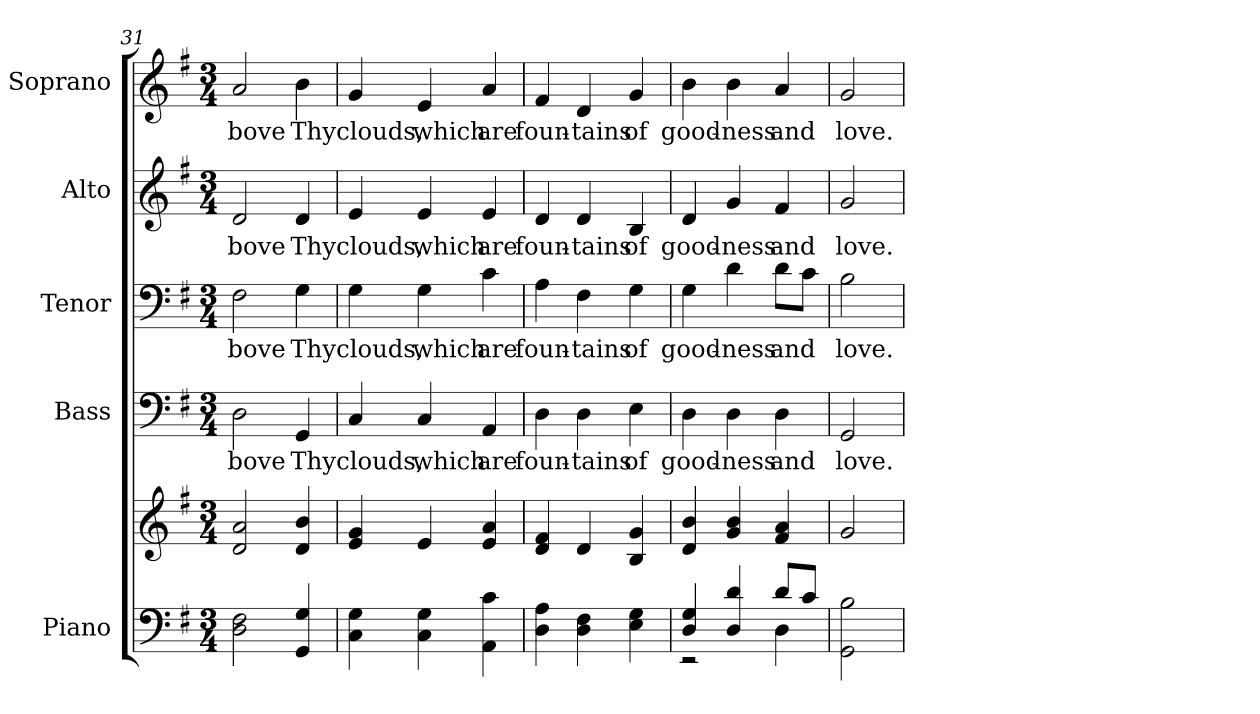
**kern	**kern	**kern	**text	**kern	**text	**kern	**text	**kern	**text
*part5	*part5	*part4	*part4	*part3	*part3	*part2	*part2	*part1	*part1
*staff6	*staff5	*staff4	*staff4	*staff3	*staff3	*staff2	*staff2	*staff1	*staff1
*I"Piano	*	*I"Bass	*	*I"Tenor	*	*I"Alto	*	*I"Soprano	*
*I'Pno.	*	*I'B.	*	*I'T.	*	*I'A.	*	*I'S.	*
*clefF4	*clefG2	*clefF4	*	*clefF4	*	*clefG2	*	*clefG2	*
*k[f#]	*k[f#]	*k[f#]	*	*k[f#]	*	*k[f#]	*	*k[f#]	*
*G:	*G:	*G:	*	*G:	*	*G:	*	*G:	*
*M3/4	*M3/4	*M3/4	*	*M3/4	*	*M3/4	*	*M3/4	*
=31	=31	=31	=31	=31	=31	=31	=31	=31	=31
!	!	!	!LO:LY:b:color=#000000	!	!	!	!	!	!
!	!	!	!	!	!LO:LY:b:color=#000000	!	!	!	!
!	!	!	!	!	!	!	!LO:LY:b:color=#000000	!	!
!	!	!	!	!	!	!	!	!	!LO:LY:b:color=#000000
2Di\ 2F#i	2di/ 2ai	2Di\	-bove	2F#i\	-bove	2di/	-bove	2ai/	-bove
!	!	!	!LO:LY:b:color=#000000	!	!	!	!	!	!
!	!	!	!	!	!LO:LY:b:color=#000000	!	!	!	!
!	!	!	!	!	!	!	!LO:LY:b:color=#000000	!	!
!	!	!	!	!	!	!	!	!	!LO:LY:b:color=#000000
4GGi/ 4Gi	4di/ 4bi	4GGi/	Thy	4Gi\	Thy	4di/	Thy	4bi\	Thy
=32	=32	=32	=32	=32	=32	=32	=32	=32	=32
!	!	!	!LO:LY:b:color=#000000	!	!	!	!	!	!
!	!	!	!	!	!LO:LY:b:color=#000000	!	!	!	!
!	!	!	!	!	!	!	!LO:LY:b:color=#000000	!	!
!	!	!	!	!	!	!	!	!	!LO:LY:b:color=#000000
4Ci\ 4Gi	4ei/ 4gi	4Ci/	clouds,	4Gi\	clouds,	4ei/	clouds,	4gi/	clouds,
!	!	!	!LO:LY:b:color=#000000	!	!	!	!	!	!
!	!	!	!	!	!LO:LY:b:color=#000000	!	!	!	!
!	!	!	!	!	!	!	!LO:LY:b:color=#000000	!	!
!	!	!	!	!	!	!	!	!	!LO:LY:b:color=#000000
4Ci\ 4Gi	4ei/	4Ci/	which	4Gi\	which	4ei/	which	4ei/	which
!	!	!	!LO:LY:b:color=#000000	!	!	!	!	!	!
!	!	!	!	!	!LO:LY:b:color=#000000	!	!	!	!
!	!	!	!	!	!	!	!LO:LY:b:color=#000000	!	!
!	!	!	!	!	!	!	!	!	!LO:LY:b:color=#000000
4AAi\ 4ci	4ei/ 4ai	4AAi/	are	4ci\	are	4ei/	are	4ai/	are
=33	=33	=33	=33	=33	=33	=33	=33	=33	=33
!	!	!	!LO:LY:b:color=#000000	!	!	!	!	!	!
!	!	!	!	!	!LO:LY:b:color=#000000	!	!	!	!
!	!	!	!	!	!	!	!LO:LY:b:color=#000000	!	!
!	!	!	!	!	!	!	!	!	!LO:LY:b:color=#000000
4Di\ 4Ai	4di/ 4f#i	4Di\	foun-	4Ai\	foun-	4di/	foun-	4f#i/	foun-
!	!	!	!LO:LY:b:color=#000000	!	!	!	!	!	!
!	!	!	!	!	!LO:LY:b:color=#000000	!	!	!	!
!	!	!	!	!	!	!	!LO:LY:b:color=#000000	!	!
!	!	!	!	!	!	!	!	!	!LO:LY:b:color=#000000
4Di\ 4F#i	4di/	4Di\	-tains	4F#i\	-tains	4di/	-tains	4di/	-tains
!	!	!	!LO:LY:b:color=#000000	!	!	!	!	!	!
!	!	!	!	!	!LO:LY:b:color=#000000	!	!	!	!
!	!	!	!	!	!	!	!LO:LY:b:color=#000000	!	!
!	!	!	!	!	!	!	!	!	!LO:LY:b:color=#000000
4Ei\ 4Gi	4Bi/ 4gi	4Ei\	of	4Gi\	of	4Bi/	of	4gi/	of
!!LO:PB:g=z
=34	=34	=34	=34	=34	=34	=34	=34	=34	=34
*^	*	*	*	*	*	*	*	*	*
!	!	!	!	!LO:LY:b:color=#000000	!	!	!	!	!	!
!	!	!	!	!	!	!LO:LY:b:color=#000000	!	!	!	!
!	!	!	!	!	!	!	!	!LO:LY:b:color=#000000	!	!
!	!	!	!	!	!	!	!	!	!	!LO:LY:b:color=#000000
4Di/ 4Gi	2r	4di/ 4bi	4Di\	good-	4Gi\	good-	4di/	good-	4bi\	good-
!	!	!	!	!LO:LY:b:color=#000000	!	!	!	!	!	!
!	!	!	!	!	!	!LO:LY:b:color=#000000	!	!	!	!
!	!	!	!	!	!	!	!	!LO:LY:b:color=#000000	!	!
!	!	!	!	!	!	!	!	!	!	!LO:LY:b:color=#000000
4Di/ 4di	.	4gi/ 4bi	4Di\	-ness	4di\	-ness	4gi/	-ness	4bi\	-ness
!	!	!	!	!LO:LY:b:color=#000000	!	!	!	!	!	!
!	!	!	!	!	!	!LO:LY:b:color=#000000	!	!	!	!
!	!	!	!	!	!	!	!	!LO:LY:b:color=#000000	!	!
!	!	!	!	!	!	!	!	!	!	!LO:LY:b:color=#000000
8di/L	4Di\	4f#i/ 4ai	4Di\	and	8di\L	and	4f#i/	and	4ai/	and
8ci/J	.	.	.	.	8ci\J	.	.	.	.	.
*v	*v	*	*	*	*	*	*	*	*	*
=35	=35	=35	=35	=35	=35	=35	=35	=35	=35
!	!	!	!LO:LY:b:color=#000000	!	!	!	!	!	!
!	!	!	!	!	!LO:LY:b:color=#000000	!	!	!	!
!	!	!	!	!	!	!	!LO:LY:b:color=#000000	!	!
!	!	!	!	!	!	!	!	!	!LO:LY:b:color=#000000
2GGi\ 2Bi	2gi/	2GGi/	love.	2Bi\	love.	2gi/	love.	2gi/	love.
=	=	=	=	=	=	=	=	=	=
*-	*-	*-	*-	*-	*-	*-	*-	*-	*-
